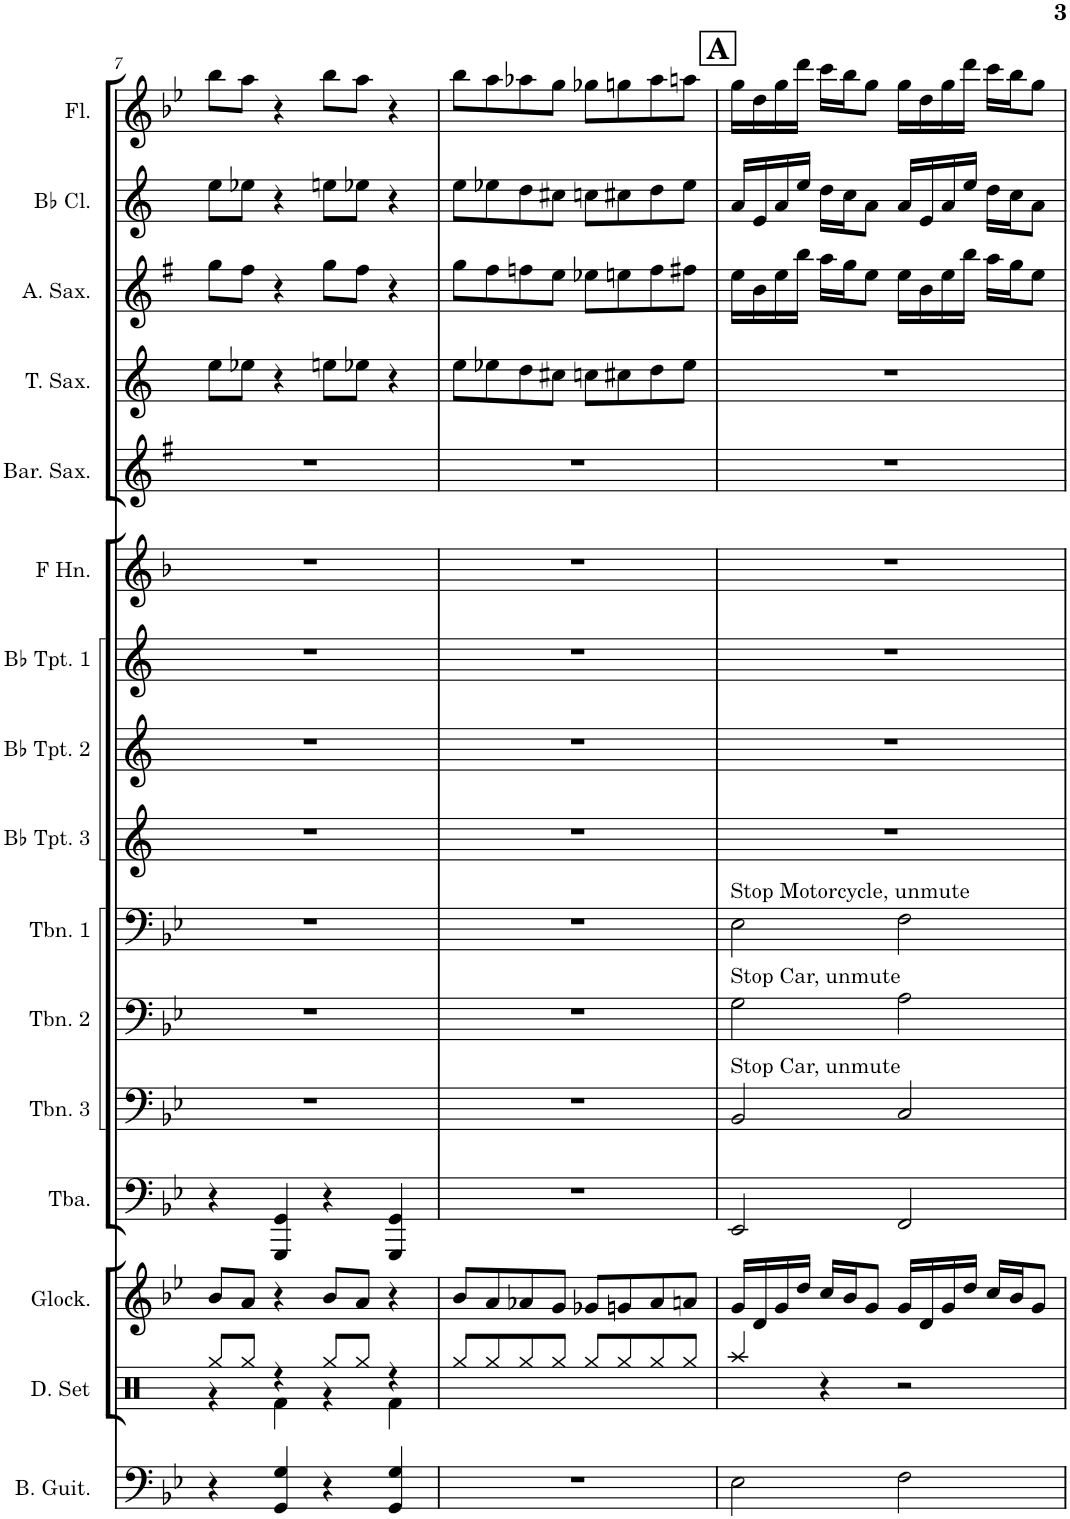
**kern	**kern	**kern	**kern	**kern	**kern	**kern	**kern	**kern	**kern	**kern	**kern	**kern	**kern	**kern	**kern
*part16	*part15	*part14	*part13	*part12	*part11	*part10	*part9	*part8	*part7	*part6	*part5	*part4	*part3	*part2	*part1
*staff16	*staff15	*staff14	*staff13	*staff12	*staff11	*staff10	*staff9	*staff8	*staff7	*staff6	*staff5	*staff4	*staff3	*staff2	*staff1
*I"Bass Guitar	*I"Drumset	*I"Glockenspiel	*I"Tuba	*I"Trombone 3	*I"Trombone 2	*I"Trombone 1	*I"Bb Trumpet 3	*I"Bb Trumpet 2	*I"Bb Trumpet 1	*I"Horn in F	*I"Baritone Saxophone	*I"Tenor Saxophone	*I"Alto Saxophone	*I"Bb Clarinet	*I"Flute
*I'B. Guit.	*I'D. Set	*I'Glock.	*I'Tba.	*I'Tbn. 3	*I'Tbn. 2	*I'Tbn. 1	*I'Bb Tpt. 3	*I'Bb Tpt. 2	*I'Bb Tpt. 1	*	*I'Bar. Sax.	*I'T. Sax.	*I'A. Sax.	*I'Bb Cl.	*I'Fl.
!!LO:PB:g=z
*clefF4	*clefX	*clefG2	*clefF4	*clefF4	*clefF4	*clefF4	*clefG2	*clefG2	*clefG2	*clefG2	*clefG2	*clefG2	*clefG2	*clefG2	*clefG2
*Trd7c12	*	*Trd-14c-24	*	*	*	*	*Trd1c2	*Trd1c2	*Trd1c2	*Trd4c7	*Trd12c21	*Trd8c14	*Trd5c9	*Trd1c2	*
*k[b-e-]	*k[]	*k[b-e-]	*k[b-e-]	*k[b-e-]	*k[b-e-]	*k[b-e-]	*k[]	*k[]	*k[]	*k[b-]	*k[f#]	*k[]	*k[f#]	*k[]	*k[b-e-]
*M4/4	*M4/4	*M4/4	*M4/4	*M4/4	*M4/4	*M4/4	*M4/4	*M4/4	*M4/4	*M4/4	*M4/4	*M4/4	*M4/4	*M4/4	*M4/4
=7	=7	=7	=7	=7	=7	=7	=7	=7	=7	=7	=7	=7	=7	=7	=7
*	*^	*	*	*	*	*	*	*	*	*	*	*	*	*	*
4r	8Rgg/L	4r	8b-/L	4r	1r	1r	1r	1r	1r	1r	1r	1r	8ee\L	8gg\L	8ee\L	8bb-\L
.	8Rgg/J	.	8a/J	.	.	.	.	.	.	.	.	.	8ee-X\J	8ff#\J	8ee-X\J	8aa\J
4GG/ 4G/	4r	4Rf\	4r	4GGG/ 4GG/	.	.	.	.	.	.	.	.	4r	4r	4r	4r
4r	8Rgg/L	4r	8b-/L	4r	.	.	.	.	.	.	.	.	8een\L	8gg\L	8een\L	8bb-\L
.	8Rgg/J	.	8a/J	.	.	.	.	.	.	.	.	.	8ee-X\J	8ff#\J	8ee-X\J	8aa\J
4GG/ 4G/	4r	4Rf\	4r	4GGG/ 4GG/	.	.	.	.	.	.	.	.	4r	4r	4r	4r
*	*v	*v	*	*	*	*	*	*	*	*	*	*	*	*	*	*
=8	=8	=8	=8	=8	=8	=8	=8	=8	=8	=8	=8	=8	=8	=8	=8
1r	8Rgg/L	8b-/L	1r	1r	1r	1r	1r	1r	1r	1r	1r	8ee\L	8gg\L	8ee\L	8bb-\L
.	8Rgg/	8a/	.	.	.	.	.	.	.	.	.	8ee-X\	8ff#\	8ee-X\	8aa\
.	8Rgg/	8a-X/	.	.	.	.	.	.	.	.	.	8dd\	8ffn\	8dd\	8aa-X\
.	8Rgg/J	8g/J	.	.	.	.	.	.	.	.	.	8cc#X\J	8ee\J	8cc#X\J	8gg\J
.	8Rgg/L	8g-X/L	.	.	.	.	.	.	.	.	.	8ccn\L	8ee-X\L	8ccn\L	8gg-X\L
.	8Rgg/	8gn/	.	.	.	.	.	.	.	.	.	8cc#X\	8een\	8cc#X\	8ggn\
.	8Rgg/	8a-/	.	.	.	.	.	.	.	.	.	8dd\	8ff\	8dd\	8aa-\
.	8Rgg/J	8an/J	.	.	.	.	.	.	.	.	.	8ee-\J	8ff#X\J	8ee-\J	8aan\J
!!LO:REH:place=s1:a:B:cj:fs=14:t=A
=9	=9	=9	=9	=9	=9	=9	=9	=9	=9	=9	=9	=9	=9	=9	=9
!	!	!	!	!	!	!LO:TX:a:t=Stop Motorcycle, unmute	!	!	!	!	!	!	!	!	!
!	!	!	!	!	!LO:TX:a:t=Stop Car, unmute	!	!	!	!	!	!	!	!	!	!
!	!	!	!	!LO:TX:a:t=Stop Car, unmute	!	!	!	!	!	!	!	!	!	!	!
2E-\	4Raa/	16g/LL	2EE-/	2BB-/	2G\	2E-\	1r	1r	1r	1r	1r	1r	16ee\LL	16a/LL	16gg\LL
.	.	16d/	.	.	.	.	.	.	.	.	.	.	16b\	16e/	16dd\
.	.	16g/	.	.	.	.	.	.	.	.	.	.	16ee\	16a/	16gg\
.	.	16dd/JJ	.	.	.	.	.	.	.	.	.	.	16bb\JJ	16ee/JJ	16ddd\JJ
.	4r	16cc/LL	.	.	.	.	.	.	.	.	.	.	16aa\LL	16dd\LL	16ccc\LL
.	.	16b-/J	.	.	.	.	.	.	.	.	.	.	16gg\J	16cc\J	16bb-\J
.	.	8g/J	.	.	.	.	.	.	.	.	.	.	8ee\J	8a\J	8gg\J
2F\	2r	16g/LL	2FF/	2C/	2A\	2F\	.	.	.	.	.	.	16ee\LL	16a/LL	16gg\LL
.	.	16d/	.	.	.	.	.	.	.	.	.	.	16b\	16e/	16dd\
.	.	16g/	.	.	.	.	.	.	.	.	.	.	16ee\	16a/	16gg\
.	.	16dd/JJ	.	.	.	.	.	.	.	.	.	.	16bb\JJ	16ee/JJ	16ddd\JJ
.	.	16cc/LL	.	.	.	.	.	.	.	.	.	.	16aa\LL	16dd\LL	16ccc\LL
.	.	16b-/J	.	.	.	.	.	.	.	.	.	.	16gg\J	16cc\J	16bb-\J
.	.	8g/J	.	.	.	.	.	.	.	.	.	.	8ee\J	8a\J	8gg\J
=	=	=	=	=	=	=	=	=	=	=	=	=	=	=	=
*-	*-	*-	*-	*-	*-	*-	*-	*-	*-	*-	*-	*-	*-	*-	*-
